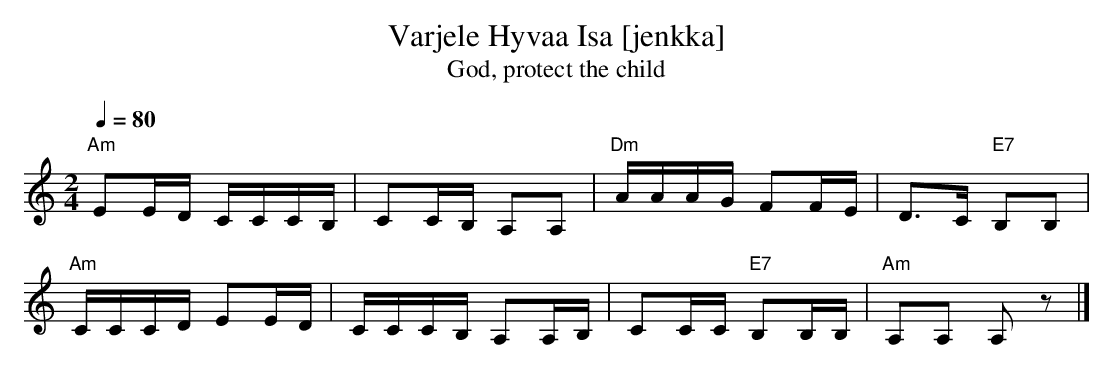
X:1
T:Varjele Hyvaa Isa [jenkka]
T:God, protect the child
M:2/4
L:1/16
Q:1/4=80
K:AMin
"Am"E2ED CCCB,|C2CB, A,2A,2 |"Dm"AAAG     F2FE   |    D3C  "E7"B,2B,2|
"Am"CCCD E2ED |CCCB, A,2A,B,|    C2CC "E7"B,2B,B,|"Am"A,2A,2   A,2z2|]
